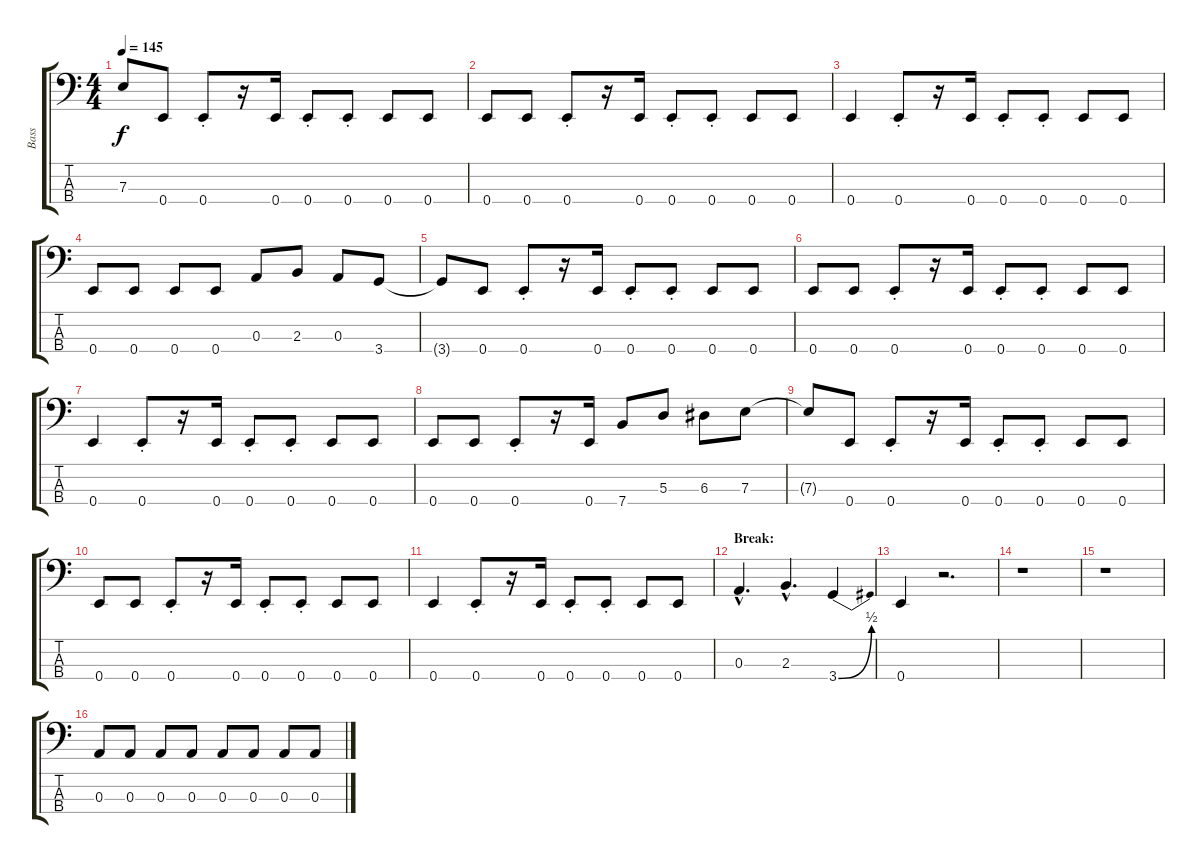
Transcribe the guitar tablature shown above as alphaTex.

\track ("Bass" "Bass") {instrument electricbasspick}
\staff {score tabs}
\tuning (G2 D2 A1 E1) {hide}
\ts (4 4)
\tempo 145
\clef f4
\ks c
7.3{t}.8{dy f} 0.4.8 0.4{st}.8 r.16 0.4.16 0.4{st}.8 0.4{st}.8 0.4.8 0.4.8 |
0.4.8 0.4.8 0.4{st}.8 r.16 0.4.16 0.4{st}.8 0.4{st}.8 0.4.8 0.4.8 |
0.4.4 0.4{st}.8 r.16 0.4.16 0.4{st}.8 0.4{st}.8 0.4.8 0.4.8 |
0.4.8 0.4.8 0.4.8 0.4.8 0.3.8 2.3.8 0.3.8 3.4.8 |
3.4{t}.8 0.4.8 0.4{st}.8 r.16 0.4.16 0.4{st}.8 0.4{st}.8 0.4.8 0.4.8 |
0.4.8 0.4.8 0.4{st}.8 r.16 0.4.16 0.4{st}.8 0.4{st}.8 0.4.8 0.4.8 |
0.4.4 0.4{st}.8 r.16 0.4.16 0.4{st}.8 0.4{st}.8 0.4.8 0.4.8 |
0.4.8 0.4.8 0.4{st}.8 r.16 0.4.16 7.4.8 5.3.8 6.3.8 7.3.8 |
7.3{t}.8 0.4.8 0.4{st}.8 r.16 0.4.16 0.4{st}.8 0.4{st}.8 0.4.8 0.4.8 |
0.4.8 0.4.8 0.4{st}.8 r.16 0.4.16 0.4{st}.8 0.4{st}.8 0.4.8 0.4.8 |
0.4.4 0.4{st}.8 r.16 0.4.16 0.4{st}.8 0.4{st}.8 0.4.8 0.4.8 |
\section ("" "Break:")
0.3{hac}.4{d} 2.3{hac}.4{d} 3.4{be (bend 0 0 60 2)}.4 |
0.4.4 r.2{d} |
r.1 |
r.1 |
0.3.8 0.3.8 0.3.8 0.3.8 0.3.8 0.3.8 0.3.8 0.3.8
